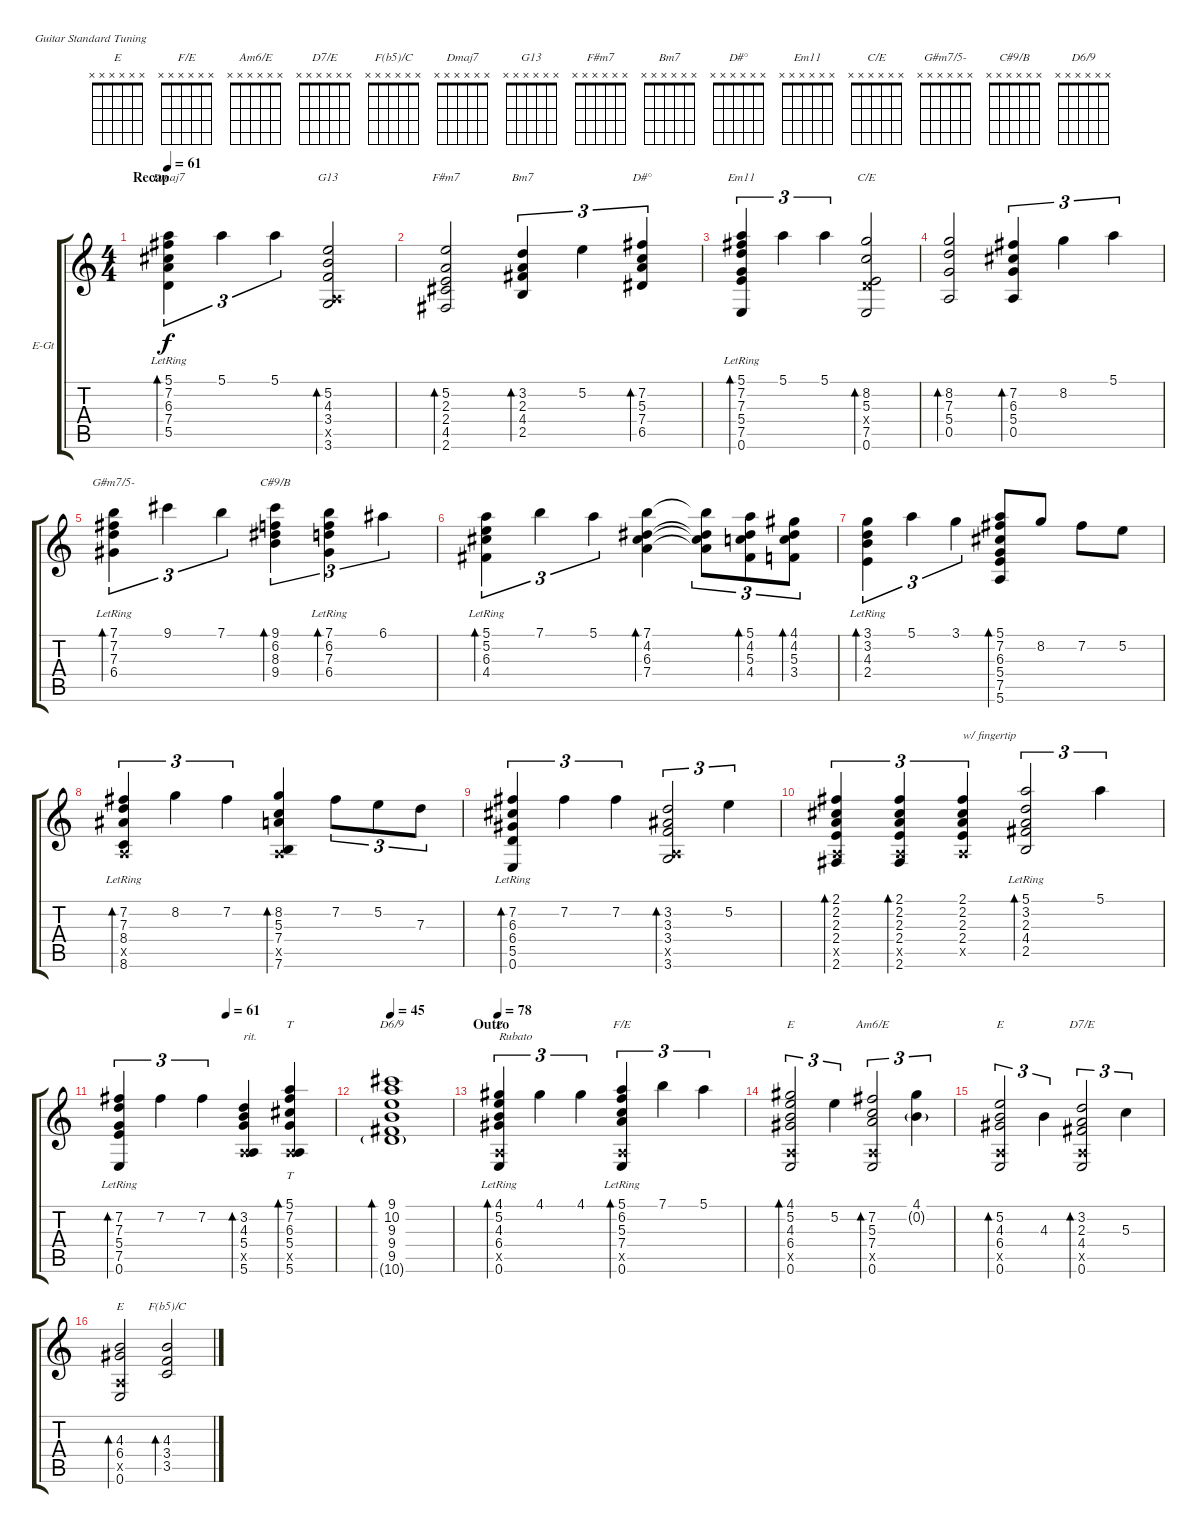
\bracketExtendMode groupsimilarinstruments
\firstSystemTrackNameOrientation horizontal
\otherSystemsTrackNameOrientation horizontal
\track ("Piste 1" "E-Gt") {instrument electricguitarjazz}
\staff {score tabs}
\tuning (E4 B3 G3 D3 A2 E2)
\chord ("E" x x x x x x)
\chord ("F/E" x x x x x x)
\chord ("Am6/E" x x x x x x)
\chord ("D7/E" x x x x x x)
\chord ("F(b5)/C" x x x x x x)
\chord ("Dmaj7" x x x x x x)
\chord ("G13" x x x x x x)
\chord ("F#m7" x x x x x x)
\chord ("Bm7" x x x x x x)
\chord ("D#°" x x x x x x)
\chord ("Em11" x x x x x x)
\chord ("C/E" x x x x x x)
\chord ("G#m7/5-" x x x x x x)
\chord ("C#9/B" x x x x x x)
\chord ("D6/9" x x x x x x)
\ts (4 4)
\section ("" "Recap")
\tempo 61
\clef g2
\ks c
(5.1 7.2{lr} 6.3{lr} 7.4{lr} 5.5{lr}).4{tu (3 2) bd 30 ch "Dmaj7" dy f} 5.1.4{tu (3 2)} 5.1.4{tu (3 2)} (5.2 4.3 3.4 0.5{x} 3.6).2{bd 30 ch "G13"} |
(5.2 2.3 2.4 4.5 2.6).2{bd 30 ch "F#m7"} (3.2 2.3 4.4 2.5).4{tu (3 2) bd 30 ch "Bm7"} 5.2.4{tu (3 2)} (7.2 5.3 7.4 6.5).4{tu (3 2) bd 30 ch "D#°"} |
(5.1 7.2{lr} 7.3{lr} 5.4{lr} 7.5{lr} 0.6{lr}).4{tu (3 2) bd 30 ch "Em11"} 5.1.4{tu (3 2)} 5.1.4{tu (3 2)} (8.2 5.3 0.4{x} 7.5 0.6).2{bd 30 ch "C/E"} |
(8.2 7.3 5.4 0.5).2{bd 30} (7.2 6.3 5.4 0.5).4{tu (3 2) bd 30} 8.2.4{tu (3 2)} 5.1.4{tu (3 2)} |
(7.1 7.2{lr} 7.3{lr} 6.4{lr}).4{tu (3 2) bd 30 ch "G#m7/5-"} 9.1.4{tu (3 2)} 7.1.4{tu (3 2)} (9.1 6.2 8.3 9.4).4{tu (3 2) bd 30 ch "C#9/B"} (7.1 6.2{lr} 7.3{lr} 6.4{lr}).4{tu (3 2) bd 30} 6.1.4{tu (3 2)} |
(5.1 5.2{lr} 6.3{lr} 4.4{lr}).4{tu (3 2) bd 30} 7.1.4{tu (3 2)} 5.1.4{tu (3 2)} (7.1 4.2 6.3 7.4).4{bd 30} (7.1{t} 4.2{t} 6.3{t} 7.4{t}).8{tu (3 2)} (5.1 4.2 5.3 4.4).8{tu (3 2) bd 30} (4.1 4.2 5.3 3.4).8{tu (3 2) bd 30} |
(3.1 3.2{lr} 4.3{lr} 2.4{lr}).4{tu (3 2) bd 30} 5.1.4{tu (3 2)} 3.1.4{tu (3 2)} (5.1 7.2 6.3 5.4 7.5 5.6).8{bd 30} 8.2.8 7.2.8 5.2.8 |
(7.2 7.3{lr} 8.4{lr} 0.5{x} 8.6{lr}).4{tu (3 2) bd 30} 8.2.4{tu (3 2)} 7.2.4{tu (3 2)} (8.2 5.3 7.4 0.5{x} 7.6).4{bd 30} 7.2.8{tu (3 2)} 5.2.8{tu (3 2)} 7.3.8{tu (3 2)} |
(7.2 6.3{lr} 6.4{lr} 5.5{lr} 0.6{lr}).4{tu (3 2) bd 30} 7.2.4{tu (3 2)} 7.2.4{tu (3 2)} (3.2 3.3 3.4 0.5{x} 3.6).2{tu (3 2) bd 30} 5.2.4{tu (3 2)} |
(2.1 2.2 2.3 2.4 0.5{x} 2.6).4{tu (3 2) bd 30} (2.1 2.2 2.3 2.4 0.5{x} 2.6).4{tu (3 2) bd 30} (2.1 2.2 2.3 2.4 0.5{x}).4{tu (3 2) txt "w/ fingertip"} (5.1 3.2{lr} 2.3{lr} 4.4{lr} 2.5{lr}).2{tu (3 2) bd 30} 5.1.4{tu (3 2)} |
\tempo (61 0.5)
(7.2 7.3{lr} 5.4{lr} 7.5{lr} 0.6{lr}).4{tu (3 2) bd 30} 7.2.4{tu (3 2)} 7.2.4{tu (3 2)} (3.2 4.3 5.4 0.5{x} 5.6).4{bd 30 txt "rit."} (5.1 7.2 6.3 5.4 0.5{x} 5.6).4{tt bd 30} |
\tempo 45
(9.1 10.2 9.3 9.4 9.5 10.6{g}).1{bd 30 ch "D6/9"} |
\section ("" "Outro")
\tempo 78
(4.1 5.2{lr} 4.3{lr} 6.4{lr} 0.5{x} 0.6{lr}).4{tu (3 2) bd 60 ch "E" txt "Rubato"} 4.1.4{tu (3 2)} 4.1.4{tu (3 2)} (5.1 6.2{lr} 5.3{lr} 7.4{lr} 0.5{x} 0.6{lr}).4{tu (3 2) bd 30 ch "F/E"} 7.1.4{tu (3 2)} 5.1.4{tu (3 2)} |
(4.1 5.2 4.3 6.4 0.5{x} 0.6).2{tu (3 2) bd 30 ch "E"} 5.2.4{tu (3 2)} (7.2 5.3 7.4 0.5{x} 0.6).2{tu (3 2) bd 30 ch "Am6/E"} (4.1 0.2{g}).4{tu (3 2)} |
(5.2 4.3 6.4 0.5{x} 0.6).2{tu (3 2) bd 30 ch "E"} 4.3.4{tu (3 2)} (3.2 2.3 4.4 0.5{x} 0.6).2{tu (3 2) bd 30 ch "D7/E"} 5.3.4{tu (3 2)} |
(4.3 6.4 0.5{x} 0.6).2{bd 60 ch "E"} (4.3 3.4 3.5).2{bd 60 ch "F(b5)/C"}
